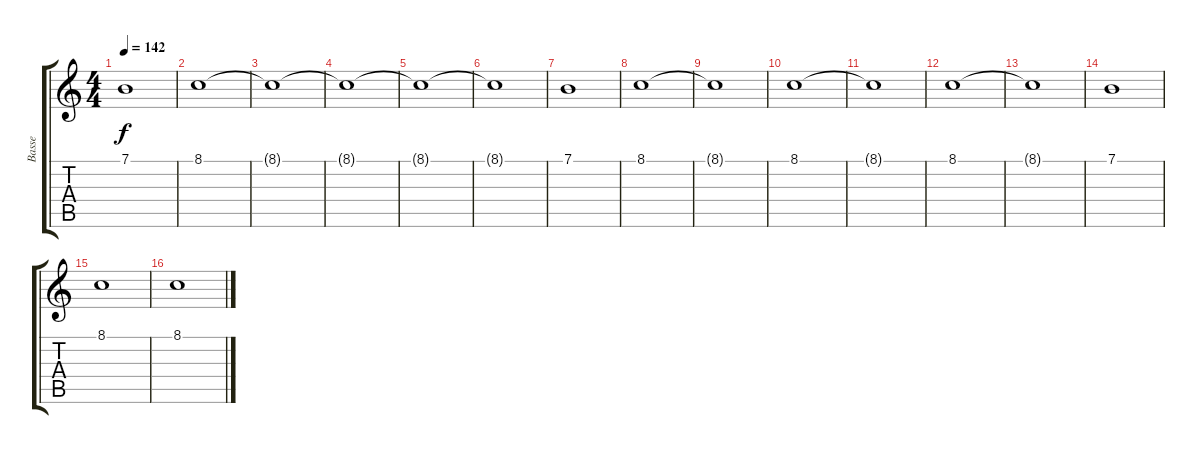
\track ("Basse" "Basse") {instrument fx7echoes}
\staff {score tabs}
\tuning (E4 B3 G3 D3 A2 E2) {hide}
\ts (4 4)
\tempo 142
\clef g2
\ks c
7.1{t}.1{dy f} |
8.1.1 |
8.1{t}.1 |
8.1{t}.1 |
8.1{t}.1 |
8.1{t}.1 |
7.1.1 |
8.1.1 |
8.1{t}.1 |
8.1.1 |
8.1{t}.1 |
8.1.1 |
8.1{t}.1 |
7.1.1 |
8.1.1 |
8.1.1
